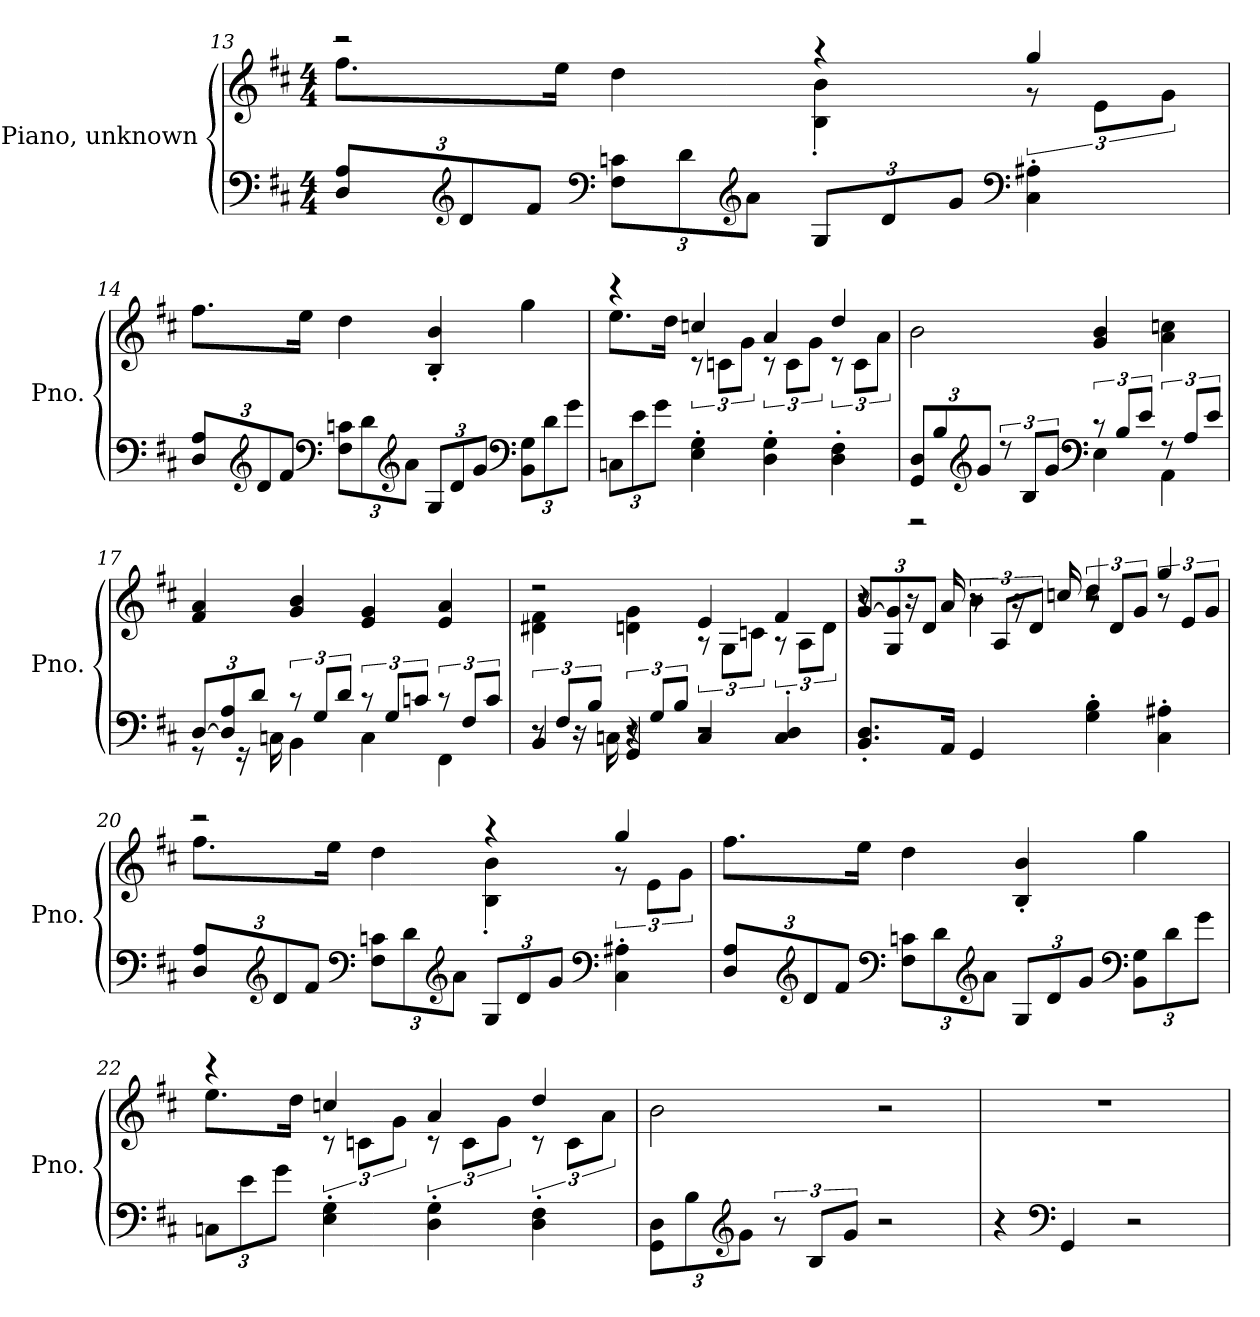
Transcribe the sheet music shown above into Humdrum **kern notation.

**kern	**kern
*part1	*part1
*staff2	*staff1
*I"Piano, unknown	*
*I'Pno.	*
!!LO:PB:g=z
*clefF4	*clefG2
*k[f#c#]	*k[f#c#]
*M4/4	*M4/4
*Xbrackettup	*
=13	=13
*	*^
12D/ 12A/L	2r	8.ff#\L
*clefG2	*	*
12d/	.	.
12f#/J	.	.
.	.	16ee\Jk
*clefF4	*	*
12F#\ 12cn\L	.	4dd\
12d\	.	.
*clefG2	*	*
12a\J	.	.
12G/L	4r	4B\' 4b\'
12d/	.	.
12g/J	.	.
*clefF4	*	*
4C#\' 4A#X\'	4gg/	12r
.	.	12e\L
.	.	12g\J
*	*v	*v
=14	=14
12D/ 12A/L	8.ff#\L
*clefG2	*
12d/	.
12f#/J	.
.	16ee\Jk
*clefF4	*
12F#\ 12cn\L	4dd\
12d\	.
*clefG2	*
12a\J	.
12G/L	4B/' 4b/'
12d/	.
12g/J	.
*clefF4	*
12BB\ 12G\L	4gg\
12d\	.
12g\J	.
!!LO:LB:g=z
=15	=15
*	*^
12Cn\L	4r	8.ee\L
12e\	.	.
12g\J	.	.
.	.	16dd\Jk
4E\' 4G\'	4ccn/	12r
.	.	12cn\L
.	.	12g\J
4D\' 4G\'	4a/	12r
.	.	12c\L
.	.	12g\J
4D\' 4F#\'	4dd/	12r
.	.	12c\L
.	.	12a\J
*	*v	*v
=16	=16
*^	*
12GG/ 12D/L	2r	2b\
12B/	.	.
*clefG2	*	*
12g/J	.	.
*brackettup	*	*
12r	.	.
12B/L	.	.
12g/J	.	.
*clefF4	*	*
12r	4E\	4g/ 4b/
12B/L	.	.
12e/J	.	.
12r	4AA\	4a\ 4ccn\
12A/L	.	.
12e/J	.	.
!!LO:LB:g=z
=17	=17	=17
*Xbrackettup	*	*
[12D/L	8r	4f#/ 4a/
12D/] 12A/	.	.
.	16r	.
12d/J	.	.
.	16Cn\	.
*brackettup	*	*
12r	4BB\	4g/ 4b/
12G/L	.	.
12d/J	.	.
12r	4C\	4e/ 4g/
12G/L	.	.
12cn/J	.	.
12r	4FF#\	4e/ 4a/
12F#/L	.	.
12c/J	.	.
=18	=18	=18
*	*^	*^
12r	8r	4BB/	2r	4d#X\ 4f#\
12F#/L	.	.	.	.
.	16r	.	.	.
12B/J	.	.	.	.
.	16Cn\	.	.	.
12r	4r	4GG/	.	4dn\ 4g\
12G/L	.	.	.	.
12B/J	.	.	.	.
4C/	2r	2r	4e/	12r
.	.	.	.	12G\L
.	.	.	.	12cn\J
4C/' 4D/'	.	.	4f#/	12r
.	.	.	.	12A\L
.	.	.	.	12d\J
*v	*v	*v	*	*
!!LO:LB:g=z
=19	=19	=19
*	*	*^
*	*	*	*Xbrackettup
8.BB/' 8.D/'L	8r	4r	[12g/L
.	.	.	12G/ 12g/]
.	16r	.	.
.	.	.	12d/J
16AA/Jk	16a/	.	.
*	*	*	*brackettup
4GG/	8r	4b\	12r
.	.	.	12A/L
.	16r	.	.
.	.	.	12d/J
.	16ccn/	.	.
4G\' 4B\'	4dd/	2r	12r
.	.	.	12d/L
.	.	.	12g/J
4C#\' 4A#X\'	4gg/	.	12r
.	.	.	12e/L
.	.	.	12g/J
*	*v	*v	*v
=20	=20
*Xbrackettup	*
*	*^
12D/ 12A/L	2r	8.ff#\L
*clefG2	*	*
12d/	.	.
12f#/J	.	.
.	.	16ee\Jk
*clefF4	*	*
12F#\ 12cn\L	.	4dd\
12d\	.	.
*clefG2	*	*
12a\J	.	.
12G/L	4r	4B\' 4b\'
12d/	.	.
12g/J	.	.
*clefF4	*	*
4C#\' 4A#X\'	4gg/	12r
.	.	12e\L
.	.	12g\J
*	*v	*v
!!LO:LB:g=z
=21	=21
12D/ 12A/L	8.ff#\L
*clefG2	*
12d/	.
12f#/J	.
.	16ee\Jk
*clefF4	*
12F#\ 12cn\L	4dd\
12d\	.
*clefG2	*
12a\J	.
12G/L	4B/' 4b/'
12d/	.
12g/J	.
*clefF4	*
12BB\ 12G\L	4gg\
12d\	.
12g\J	.
=22	=22
*	*^
12Cn\L	4r	8.ee\L
12e\	.	.
12g\J	.	.
.	.	16dd\Jk
4E\' 4G\'	4ccn/	12r
.	.	12cn\L
.	.	12g\J
4D\' 4G\'	4a/	12r
.	.	12c\L
.	.	12g\J
4D\' 4F#\'	4dd/	12r
.	.	12c\L
.	.	12a\J
*	*v	*v
=23	=23
12GG\ 12D\L	2b\
12B\	.
*clefG2	*
12g\J	.
*brackettup	*
12r	.
12B/L	.
12g/J	.
2r	2r
!!LO:LB:g=z
=24	=24
4r	1r
*clefF4	*
4GG/	.
2r	.
=	=
*-	*-
